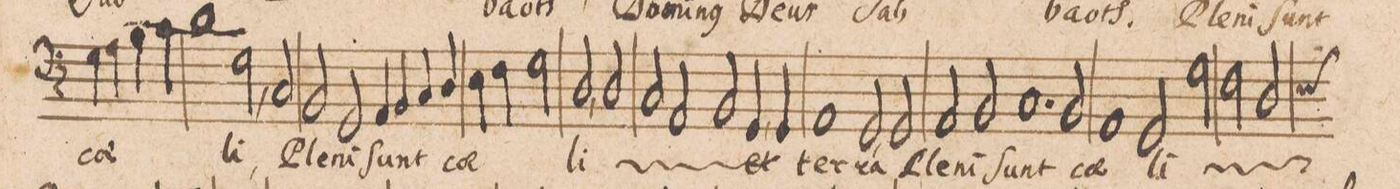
**kern	**text
*I"BASSVS.	*
*clefF4	*
*k[]	*
*met(C|)	*
*M2/1	*
4G\	coe-
4A\	.
4Bny\	.
4c\	.
=42-	=42-
1d	.
2G,\	-li,
2C/	Ple-
=43-	=43-
2BB/	-ni
2GG/	ſunt
4AA/	coe-
4BB/	.
4C/	.
4D/	.
=44-	=44-
4E\	.
4Fny\	.
2G\	.
2D,/	-li
*	*ij
2D/	Ple-
=45-	=45-
2C/	-ni-
2AA/	ſunt
2BB/	coe-
4GG,/	-li
*	*Xij
4GG/	et
=46-	=46-
1AA	ter-
2GG,/	-ra
2GG/	Ple-
=47-	=47-
2AA/	-ni
2BB/	ſunt
1.C	coe-
=48-	=48-
2BB/	.
1AA	.
=49-	=49-
2GG/	-li
*	*ij
2G\	Ple-
2F\	-ni
2D/	ſunt
=50-	=50-
*-	*-
